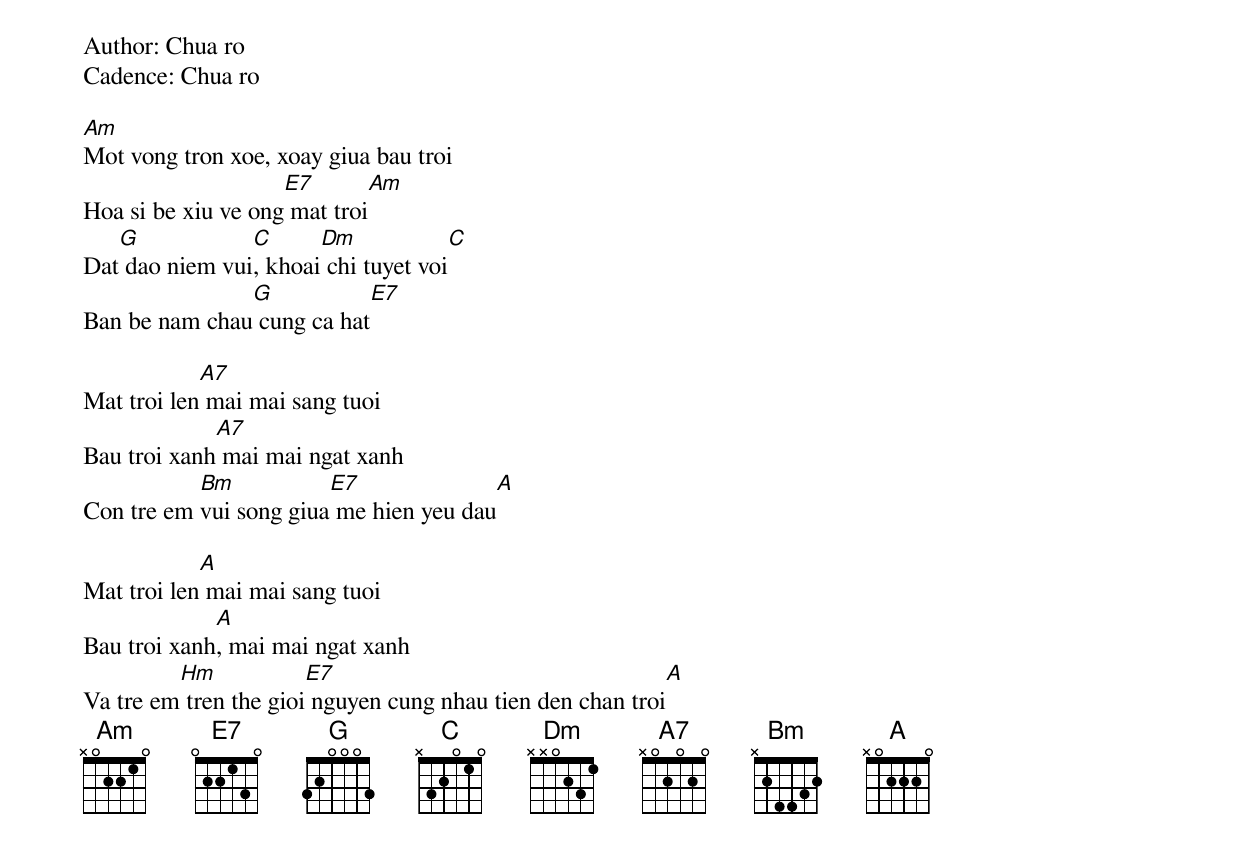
Author: Chua ro
Cadence: Chua ro

[Am]Mot vong tron xoe, xoay giua bau troi
Hoa si be xiu ve ong[E7] mat troi[Am]
Dat[G] dao niem vui[C], khoai[Dm] chi tuyet voi[C]
Ban be nam chau[G] cung ca hat[E7]

Mat troi len[A7] mai mai sang tuoi
Bau troi xanh[A7] mai mai ngat xanh
Con tre em [Bm]vui song giua[E7] me hien yeu dau[A]

Mat troi len[A] mai mai sang tuoi
Bau troi xanh[A], mai mai ngat xanh
Va tre em[Hm] tren the gioi[E7] nguyen cung nhau tien den chan troi[A]
